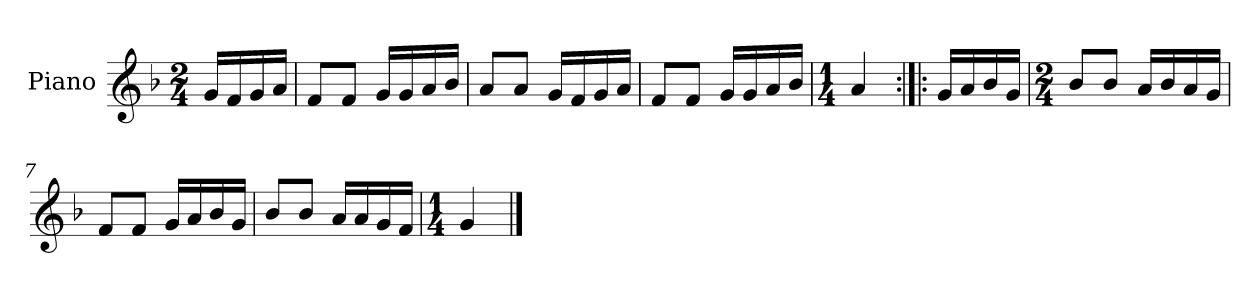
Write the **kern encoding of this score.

**kern
*part1
*staff1
*I"Piano
*I'Pno.
*clefG2
*k[b-]
*M2/4
=
16g/LL
16f/
16g/
16a/JJ
=1
8f/L
8f/J
16g/LL
16g/
16a/
16b-/JJ
=2
8a/L
8a/J
16g/LL
16f/
16g/
16a/JJ
=3
8f/L
8f/J
16g/LL
16g/
16a/
16b-/JJ
=4
*M1/4
4a/
=5:|!|:
16g/LL
16a/
16b-/
16g/JJ
=6
*M2/4
8b-/L
8b-/J
16a/LL
16b-/
16a/
16g/JJ
!!LO:LB:g=z
=7
8f/L
8f/J
16g/LL
16a/
16b-/
16g/JJ
=8
8b-/L
8b-/J
16a/LL
16a/
16g/
16f/JJ
=9
*M1/4
4g/
==
*-
